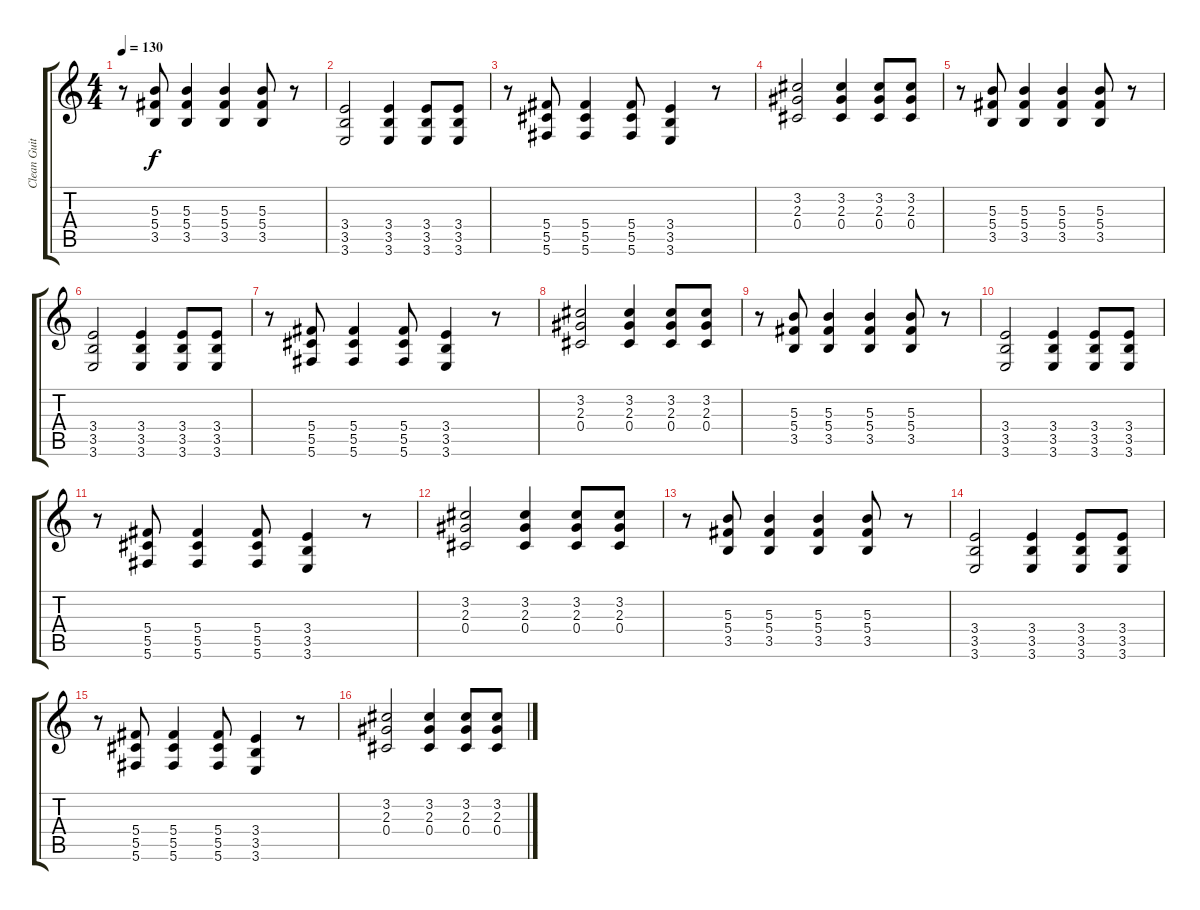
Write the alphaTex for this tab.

\track ("Clean Guitar" "Clean Guit") {instrument electricguitarclean}
\staff {score tabs}
\tuning (Eb4 Bb3 Gb3 Db3 Ab2 Db2) {hide}
\ts (4 4)
\tempo 130
\clef g2
\ks c
r.8{dy f} (5.3 5.4 3.5).8 (5.3 5.4 3.5).4 (5.3 5.4 3.5).4 (5.3 5.4 3.5).8 r.8 |
(3.4 3.5 3.6).2 (3.4 3.5 3.6).4 (3.4 3.5 3.6).8 (3.4 3.5 3.6).8 |
r.8 (5.4 5.5 5.6).8 (5.4 5.5 5.6).4 (5.4 5.5 5.6).8 (3.4 3.5 3.6).4 r.8 |
(3.2 2.3 0.4).2 (3.2 2.3 0.4).4 (3.2 2.3 0.4).8 (3.2 2.3 0.4).8 |
r.8 (5.3 5.4 3.5).8 (5.3 5.4 3.5).4 (5.3 5.4 3.5).4 (5.3 5.4 3.5).8 r.8 |
(3.4 3.5 3.6).2 (3.4 3.5 3.6).4 (3.4 3.5 3.6).8 (3.4 3.5 3.6).8 |
r.8 (5.4 5.5 5.6).8 (5.4 5.5 5.6).4 (5.4 5.5 5.6).8 (3.4 3.5 3.6).4 r.8 |
(3.2 2.3 0.4).2 (3.2 2.3 0.4).4 (3.2 2.3 0.4).8 (3.2 2.3 0.4).8 |
r.8 (5.3 5.4 3.5).8 (5.3 5.4 3.5).4 (5.3 5.4 3.5).4 (5.3 5.4 3.5).8 r.8 |
(3.4 3.5 3.6).2 (3.4 3.5 3.6).4 (3.4 3.5 3.6).8 (3.4 3.5 3.6).8 |
r.8 (5.4 5.5 5.6).8 (5.4 5.5 5.6).4 (5.4 5.5 5.6).8 (3.4 3.5 3.6).4 r.8 |
(3.2 2.3 0.4).2 (3.2 2.3 0.4).4 (3.2 2.3 0.4).8 (3.2 2.3 0.4).8 |
r.8 (5.3 5.4 3.5).8 (5.3 5.4 3.5).4 (5.3 5.4 3.5).4 (5.3 5.4 3.5).8 r.8 |
(3.4 3.5 3.6).2 (3.4 3.5 3.6).4 (3.4 3.5 3.6).8 (3.4 3.5 3.6).8 |
r.8 (5.4 5.5 5.6).8 (5.4 5.5 5.6).4 (5.4 5.5 5.6).8 (3.4 3.5 3.6).4 r.8 |
(3.2 2.3 0.4).2 (3.2 2.3 0.4).4 (3.2 2.3 0.4).8 (3.2 2.3 0.4).8
